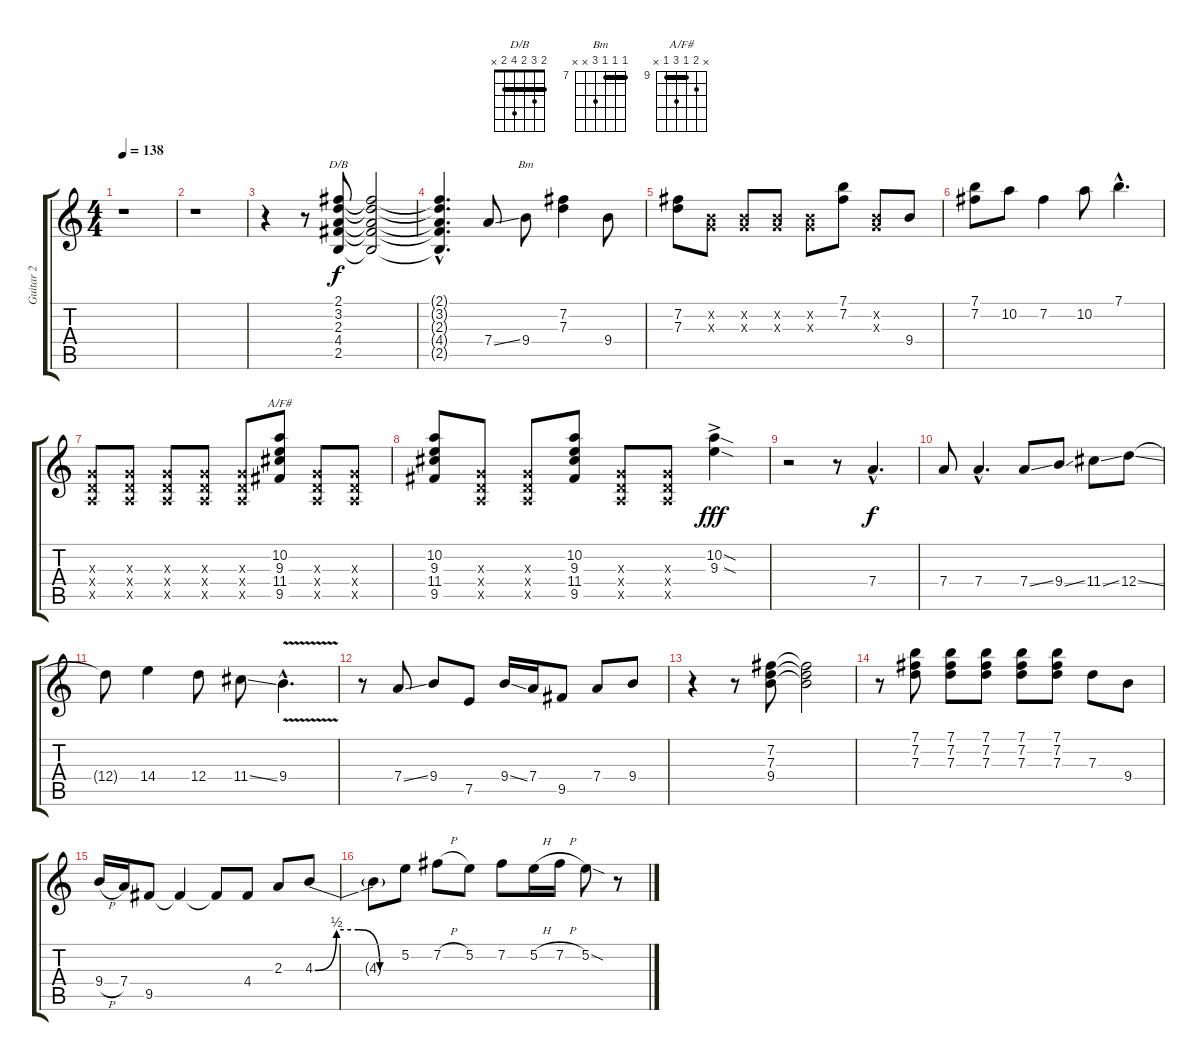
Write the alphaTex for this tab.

\track ("Guitar 2" "Guitar 2") {instrument electricguitarclean}
\staff {score tabs}
\tuning (E4 B3 G3 D3 A2 E2) {hide}
\chord ("D/B" 2 3 2 4 2 x) {barre 2}
\chord ("Bm" 7 7 7 9 x x) {firstfret 7 barre 7}
\chord ("A/F#" x 10 9 11 9 x) {firstfret 9 barre 9}
\ts (4 4)
\tempo 138
\clef g2
\ks c
r.1{dy f} |
r.1 |
r.4 r.8 (2.1 3.2 2.3 4.4 2.5).8{ch "D/B"} (2.1{t} 3.2{t} 2.3{t} 4.4{t} 2.5{t}).2 |
(2.1{hac t} 3.2{hac t} 2.3{hac t} 4.4{hac t} 2.5{hac t}).4{d} 7.4{ss}.8 9.4.8{ch "Bm"} (7.2 7.3).4 9.4.8 |
(7.2 7.3).8 (0.2{x} 0.3{x}).8 (0.2{x} 0.3{x}).8 (0.2{x} 0.3{x}).8 (0.2{x} 0.3{x}).8 (7.1 7.2).8 (0.2{x} 0.3{x}).8 9.4.8 |
(7.1 7.2).8 10.2.8 7.2.4 10.2.8 7.1{hac}.4{d} |
(0.3{x} 0.4{x} 0.5{x}).8 (0.3{x} 0.4{x} 0.5{x}).8 (0.3{x} 0.4{x} 0.5{x}).8 (0.3{x} 0.4{x} 0.5{x}).8 (0.3{x} 0.4{x} 0.5{x}).8 (10.2 9.3 11.4 9.5).8{ch "A/F#"} (0.3{x} 0.4{x} 0.5{x}).8 (0.3{x} 0.4{x} 0.5{x}).8 |
(10.2 9.3 11.4 9.5).8 (0.3{x} 0.4{x} 0.5{x}).8 (0.3{x} 0.4{x} 0.5{x}).8 (10.2 9.3 11.4 9.5).8 (0.3{x} 0.4{x} 0.5{x}).8 (0.3{x} 0.4{x} 0.5{x}).8 (10.2{sod ac} 9.3{sod ac}).4{dy fff} |
r.2 r.8 7.4{hac}.4{d dy f} |
7.4.8 7.4{hac}.4{d} 7.4{ss}.8 9.4{ss}.8 11.4{ss}.8 12.4{ss}.8 |
12.4{t}.8 14.4.4 12.4.8 11.4{ss}.8 9.4{v hac}.4{d} |
r.8 7.4{ss}.8 9.4.8 7.5.8 9.4{ss}.16 7.4.16 9.5.8 7.4.8 9.4.8 |
r.4 r.8 (7.2 7.3 9.4).8 (7.2{t} 7.3{t} 9.4{t}).2 |
r.8 (7.1 7.2 7.3).8 (7.1 7.2 7.3).8 (7.1 7.2 7.3).8 (7.1 7.2 7.3).8 (7.1 7.2 7.3).8 7.3.8 9.4.8 |
9.4{h}.16 7.4.16 9.5.8 9.5{t}.4 9.5{t}.8 4.4.8 2.3.8 4.3{be (custom 0 0 15 2 30 2 45 0 60 0)}.8 |
4.3{t}.8 5.2.8 7.2{h}.8 5.2.8 7.2.8 5.2{h}.16 7.2{h}.16 5.2{sod}.8 r.8
